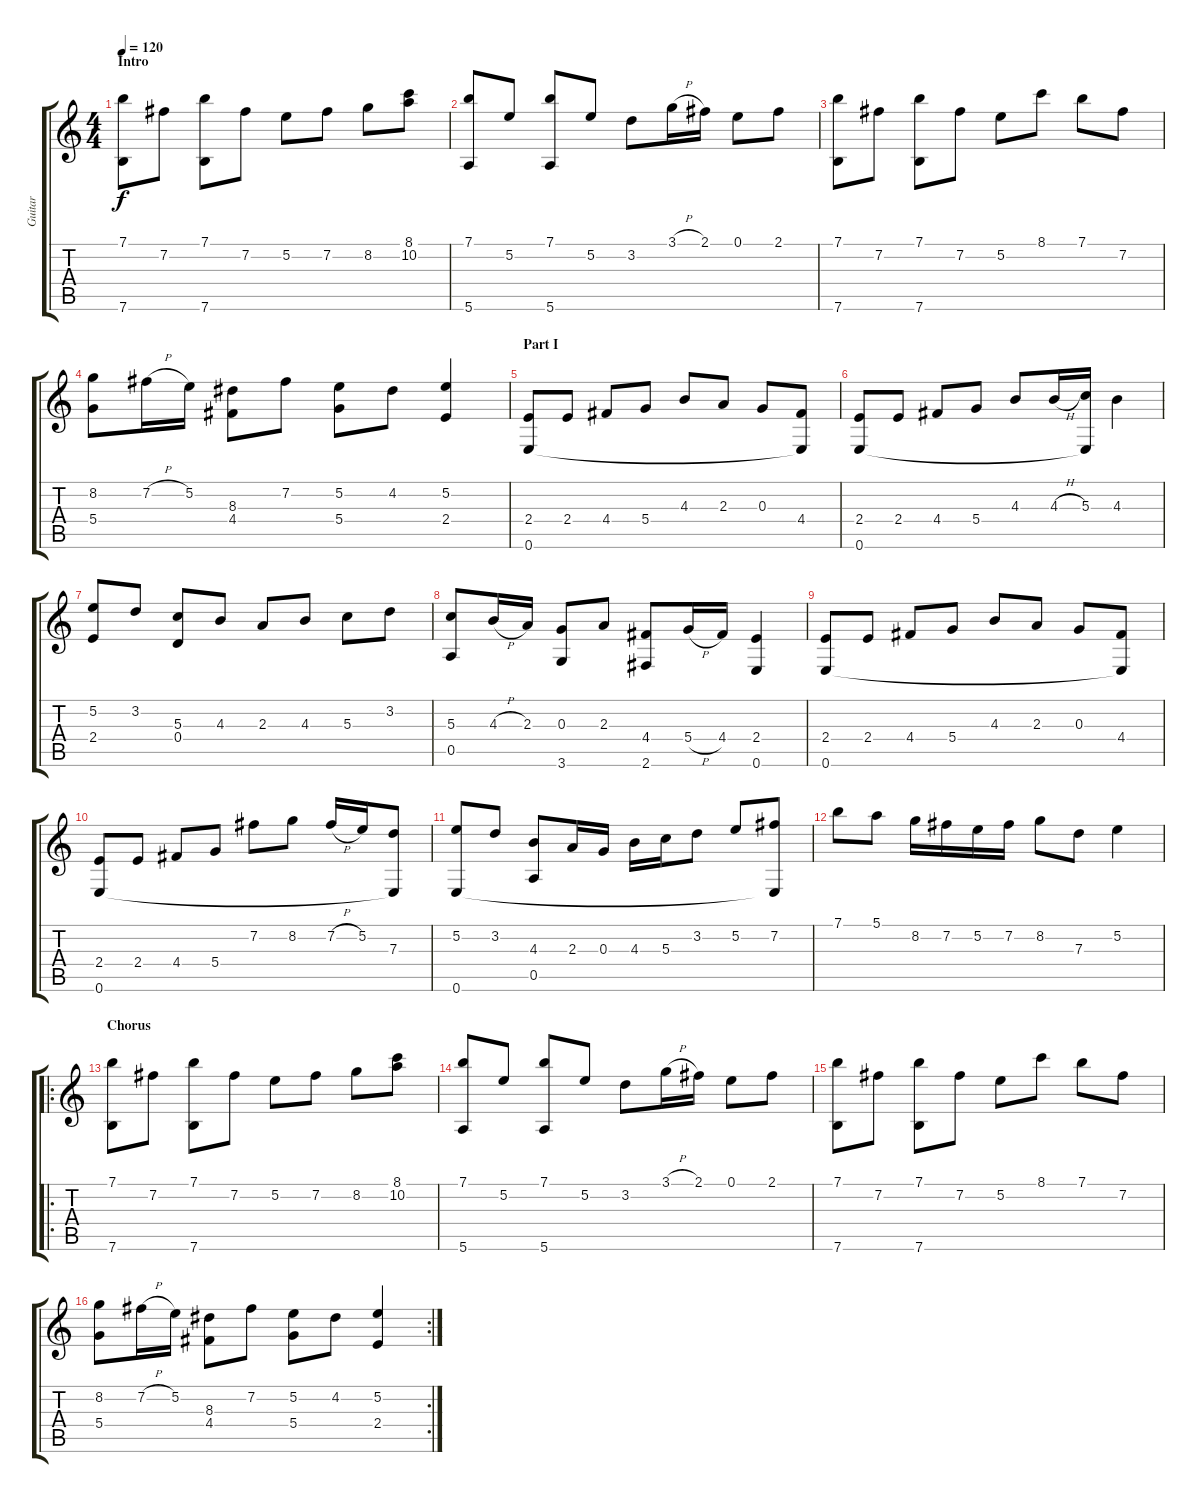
\track ("Guitar" "Guitar") {instrument acousticguitarnylon}
\staff {score tabs}
\tuning (E4 B3 G3 D3 A2 E2) {hide}
\ts (4 4)
\section ("" "Intro")
\tempo 120
\clef g2
\ks c
(7.1 7.6).8{dy f instrument acousticguitarnylon} 7.2.8 (7.1 7.6).8 7.2.8 5.2.8 7.2.8 8.2.8 (8.1 10.2).8 |
(7.1 5.6).8 5.2.8 (7.1 5.6).8 5.2.8 3.2.8 3.1{h}.16 2.1.16 0.1.8 2.1.8 |
(7.1 7.6).8 7.2.8 (7.1 7.6).8 7.2.8 5.2.8 8.1.8 7.1.8 7.2.8 |
(8.2 5.4).8 7.2{h}.16 5.2.16 (8.3 4.4).8 7.2.8 (5.2 5.4).8 4.2.8 (5.2 2.4).4 |
\section ("" "Part I")
(2.4 0.6).8 2.4.8 4.4.8 5.4.8 4.3.8 2.3.8 0.3.8 (4.4 0.6{t}).8 |
(2.4 0.6).8 2.4.8 4.4.8 5.4.8 4.3.8 4.3{h}.16 (5.3 0.6{t}).16 4.3.4 |
(5.2 2.4).8 3.2.8 (5.3 0.4).8 4.3.8 2.3.8 4.3.8 5.3.8 3.2.8 |
(5.3 0.5).8 4.3{h}.16 2.3.16 (0.3 3.6).8 2.3.8 (4.4 2.6).8 5.4{h}.16 4.4.16 (2.4 0.6).4 |
(2.4 0.6).8 2.4.8 4.4.8 5.4.8 4.3.8 2.3.8 0.3.8 (4.4 0.6{t}).8 |
(2.4 0.6).8 2.4.8 4.4.8 5.4.8 7.2.8 8.2.8 7.2{h}.16 5.2.16 (7.3 0.6{t}).8 |
(5.2 0.6).8 3.2.8 (4.3 0.5).8 2.3.16 0.3.16 4.3.16 5.3.16 3.2.8 5.2.8 (7.2 0.6{t}).8 |
7.1.8 5.1.8 8.2.16 7.2.16 5.2.16 7.2.16 8.2.8 7.3.8 5.2.4 |
\ro
\section ("" "Chorus")
(7.1 7.6).8 7.2.8 (7.1 7.6).8 7.2.8 5.2.8 7.2.8 8.2.8 (8.1 10.2).8 |
(7.1 5.6).8 5.2.8 (7.1 5.6).8 5.2.8 3.2.8 3.1{h}.16 2.1.16 0.1.8 2.1.8 |
(7.1 7.6).8 7.2.8 (7.1 7.6).8 7.2.8 5.2.8 8.1.8 7.1.8 7.2.8 |
\rc 2
(8.2 5.4).8 7.2{h}.16 5.2.16 (8.3 4.4).8 7.2.8 (5.2 5.4).8 4.2.8 (5.2 2.4).4
